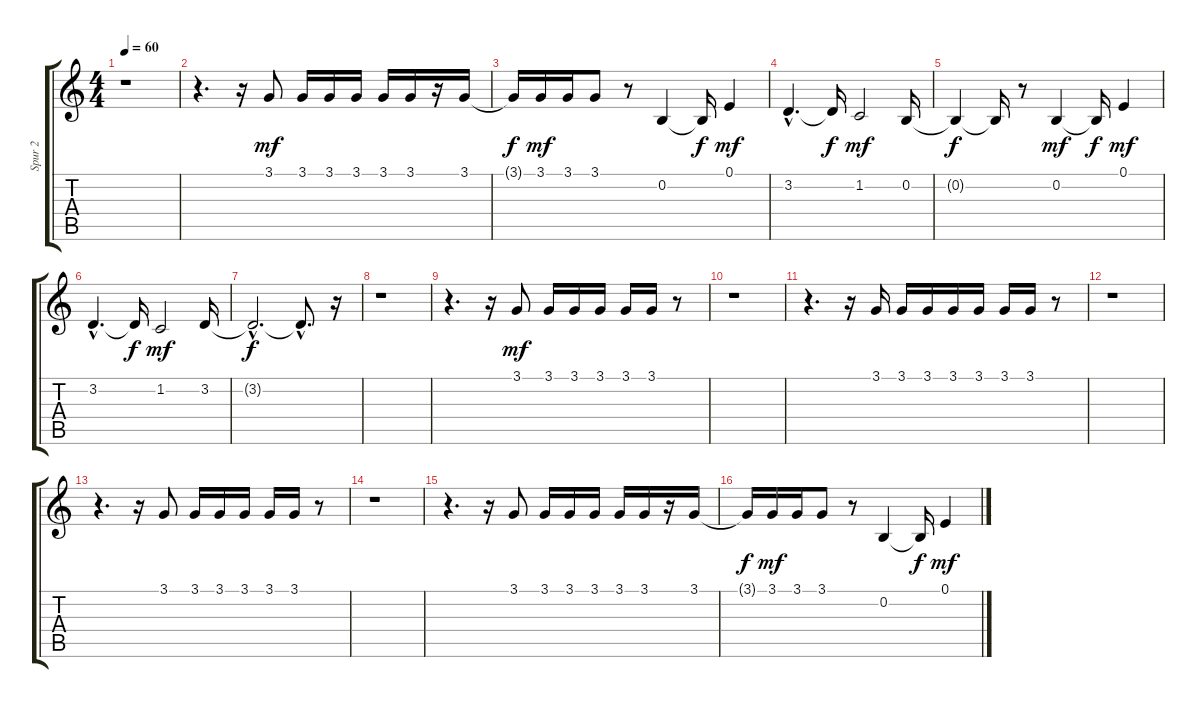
\track ("Spur 2" "Spur 2") {instrument acousticgrandpiano}
\staff {score tabs}
\tuning (E4 B3 G3 D3 A2 E2) {hide}
\ts (4 4)
\tempo 60
\clef g2
\ks c
r.1{dy mf} |
r.4{d} r.16 3.1.8 3.1.16 3.1.16 3.1.16 3.1.16 3.1.16 r.16 3.1.16 |
3.1{t}.16{dy f} 3.1.16{dy mf} 3.1.16 3.1.8 r.8 0.2.4 0.2{t}.16{dy f} 0.1.4{dy mf} |
3.2{hac}.4{d} 3.2{t}.16{dy f} 1.2.2{dy mf} 0.2.16 |
0.2{t}.4{dy f} 0.2{t}.16 r.8 0.2.4{dy mf} 0.2{t}.16{dy f} 0.1.4{dy mf} |
3.2{hac}.4{d} 3.2{t}.16{dy f} 1.2.2{dy mf} 3.2.16 |
3.2{hac t}.2{d dy f} 3.2{hac t}.8{d} r.16 |
r.1 |
r.4{d} r.16 3.1.8{dy mf} 3.1.16 3.1.16 3.1.16 3.1.16 3.1.16 r.8 |
r.1 |
r.4{d} r.16 3.1.16 3.1.16 3.1.16 3.1.16 3.1.16 3.1.16 3.1.16 r.8 |
r.1 |
r.4{d} r.16 3.1.8 3.1.16 3.1.16 3.1.16 3.1.16 3.1.16 r.8 |
r.1 |
r.4{d} r.16 3.1.8 3.1.16 3.1.16 3.1.16 3.1.16 3.1.16 r.16 3.1.16 |
3.1{t}.16{dy f} 3.1.16{dy mf} 3.1.16 3.1.8 r.8 0.2.4 0.2{t}.16{dy f} 0.1.4{dy mf}
